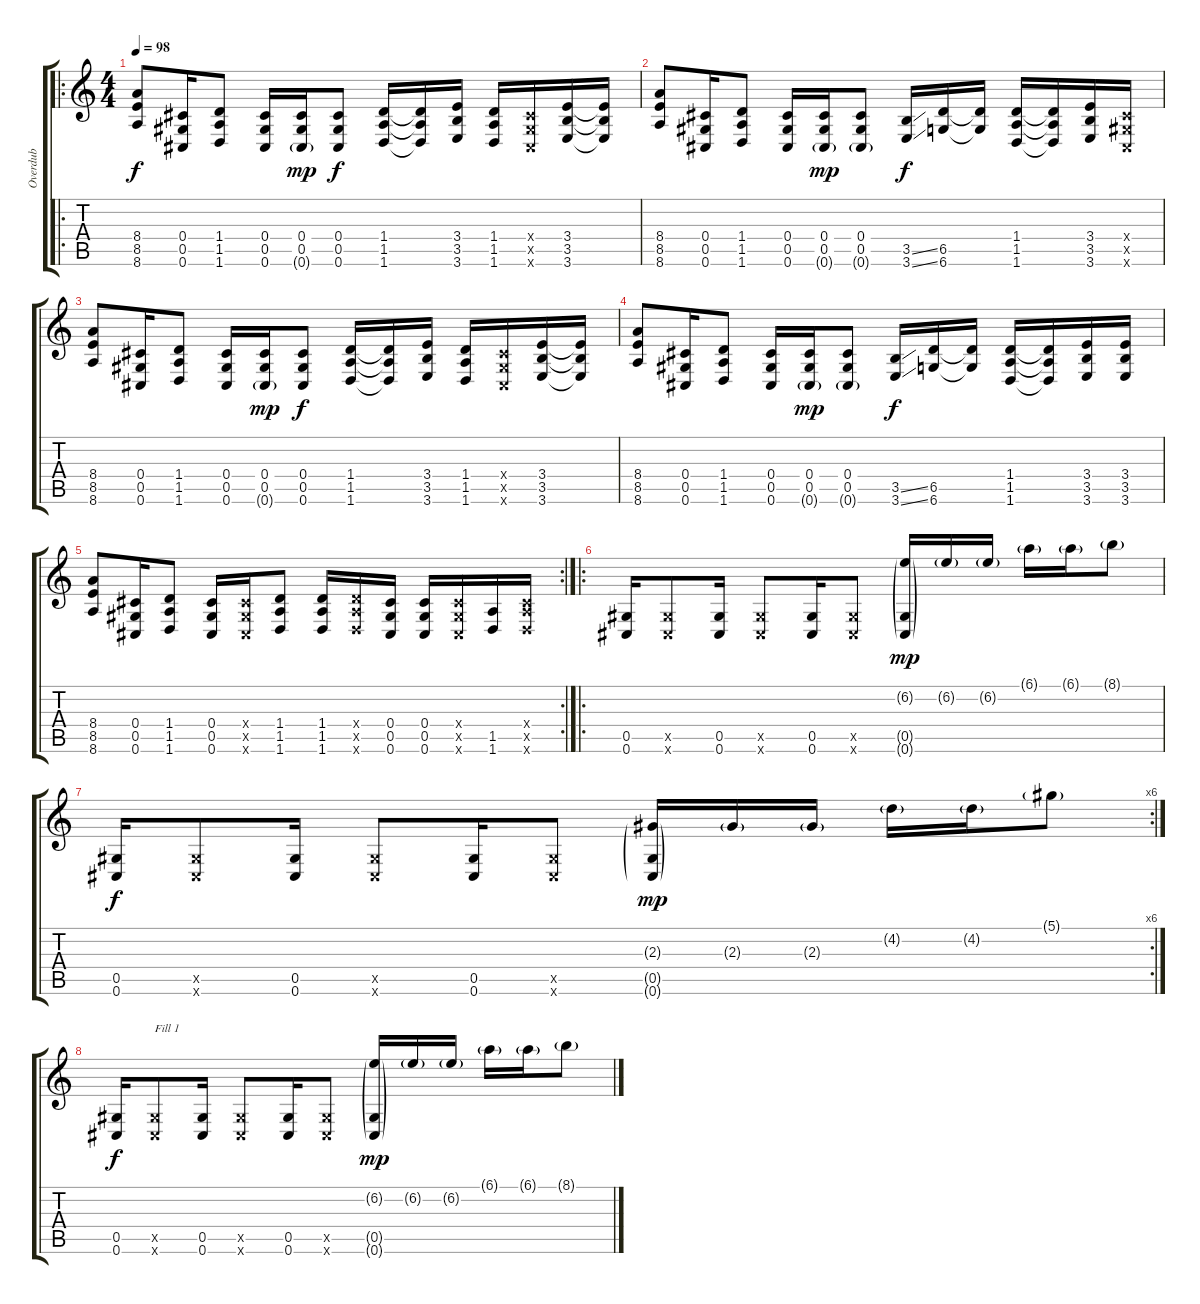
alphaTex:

\track ("Overdub" "Overdub") {instrument overdrivenguitar}
\staff {score tabs}
\tuning (Eb4 Bb3 Gb3 Db3 Ab2 Db2) {hide}
\ro
\ts (4 4)
\tempo 98
\clef g2
\ks c
(8.4 8.5 8.6).8{dy f instrument overdrivenguitar} (0.4 0.5 0.6).16 (1.4 1.5 1.6).8 (0.4 0.5 0.6).16 (0.4 0.5 0.6{g}).16{dy mp} (0.4 0.5 0.6).8{dy f} (1.4 1.5 1.6).16 (1.4{t} 1.5{t} 1.6{t}).16 (3.4 3.5 3.6).16 (1.4 1.5 1.6).16 (0.4{x} 0.5{x} 0.6{x}).16 (3.4 3.5 3.6).16 (3.4{t} 3.5{t} 3.6{t}).16 |
(8.4 8.5 8.6).8 (0.4 0.5 0.6).16 (1.4 1.5 1.6).8 (0.4 0.5 0.6).16 (0.4 0.5 0.6{g}).16{dy mp} (0.4 0.5 0.6{g}).8 (3.5{ss} 3.6{ss}).16{dy f} (6.5 6.6).16 (6.5{t} 6.6{t}).16 (1.4 1.5 1.6).16 (1.4{t} 1.5{t} 1.6{t}).16 (3.4 3.5 3.6).16 (0.4{x} 0.5{x} 0.6{x}).16 |
(8.4 8.5 8.6).8 (0.4 0.5 0.6).16 (1.4 1.5 1.6).8 (0.4 0.5 0.6).16 (0.4 0.5 0.6{g}).16{dy mp} (0.4 0.5 0.6).8{dy f} (1.4 1.5 1.6).16 (1.4{t} 1.5{t} 1.6{t}).16 (3.4 3.5 3.6).16 (1.4 1.5 1.6).16 (0.4{x} 0.5{x} 0.6{x}).16 (3.4 3.5 3.6).16 (3.4{t} 3.5{t} 3.6{t}).16 |
(8.4 8.5 8.6).8 (0.4 0.5 0.6).16 (1.4 1.5 1.6).8 (0.4 0.5 0.6).16 (0.4 0.5 0.6{g}).16{dy mp} (0.4 0.5 0.6{g}).8 (3.5{ss} 3.6{ss}).16{dy f} (6.5 6.6).16 (6.5{t} 6.6{t}).16 (1.4 1.5 1.6).16 (1.4{t} 1.5{t} 1.6{t}).16 (3.4 3.5 3.6).16 (3.4 3.5 3.6).16 |
\rc 2
(8.4 8.5 8.6).8 (0.4 0.5 0.6).16 (1.4 1.5 1.6).8 (0.4 0.5 0.6).16 (0.4{x} 0.5{x} 0.6{x}).16 (1.4 1.5 1.6).8 (1.4 1.5 1.6).16 (1.4{x} 1.5{x} 1.6{x}).16 (0.4 0.5 0.6).16 (0.4 0.5 0.6).16 (0.4{x} 0.5{x} 0.6{x}).16 (1.5 1.6).16 (0.4{x} 1.5{x} 1.6{x}).16 |
\ro
(0.5 0.6).16 (0.5{x} 0.6{x}).8 (0.5 0.6).16 (0.5{x} 0.6{x}).8 (0.5 0.6).16 (0.5{x} 0.6{x}).8 (6.2{g} 0.5{g} 0.6{g}).16{dy mp} 6.2{g}.16 6.2{g}.16 6.1{g}.16 6.1{g}.16 8.1{g}.8 |
\rc 6
(0.5 0.6).16{dy f} (0.5{x} 0.6{x}).8 (0.5 0.6).16 (0.5{x} 0.6{x}).8 (0.5 0.6).16 (0.5{x} 0.6{x}).8 (2.3{g} 0.5{g} 0.6{g}).16{dy mp} 2.3{g}.16 2.3{g}.16 4.2{g}.16 4.2{g}.16 5.1{g}.8 |
(0.5 0.6).16{dy f} (0.5{x} 0.6{x}).8{txt "Fill 1"} (0.5 0.6).16 (0.5{x} 0.6{x}).8 (0.5 0.6).16 (0.5{x} 0.6{x}).8 (6.2{g} 0.5{g} 0.6{g}).16{dy mp} 6.2{g}.16 6.2{g}.16 6.1{g}.16 6.1{g}.16 8.1{g}.8
